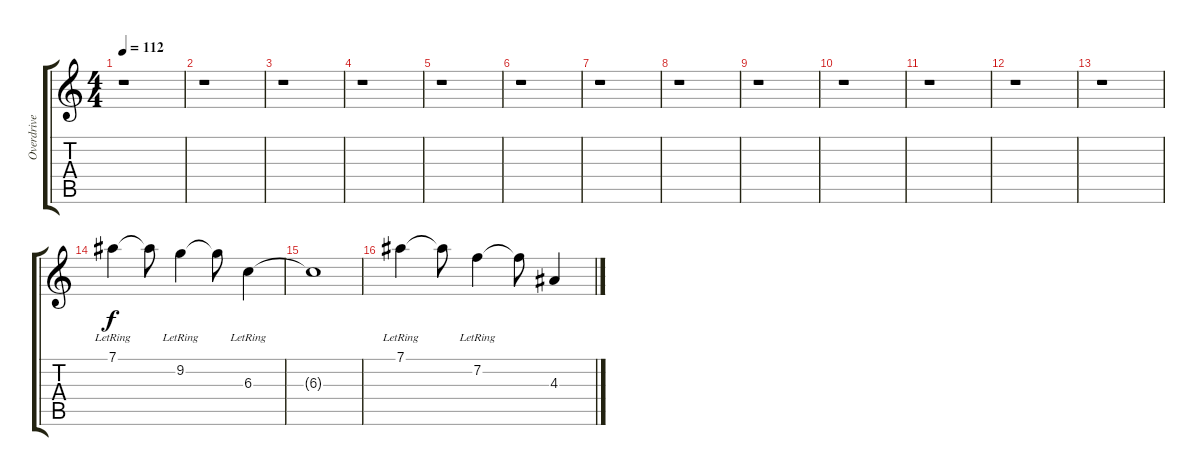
\track ("Overdrive Guitar 1" "Overdrive ") {instrument overdrivenguitar}
\staff {score tabs}
\tuning (Eb4 Bb3 Gb3 Db3 Ab2 Eb2) {hide}
\ts (4 4)
\tempo 112
\clef g2
\ks c
r.1{dy f instrument overdrivenguitar} |
r.1 |
r.1 |
r.1 |
r.1 |
r.1 |
r.1 |
r.1 |
r.1 |
r.1 |
r.1 |
r.1 |
r.1 |
7.1{lr}.4 7.1{t}.8 9.2{lr}.4 9.2{t}.8 6.3{lr}.4 |
6.3{t}.1 |
7.1{lr}.4 7.1{t}.8 7.2{lr}.4 7.2{t}.8 4.3.4
